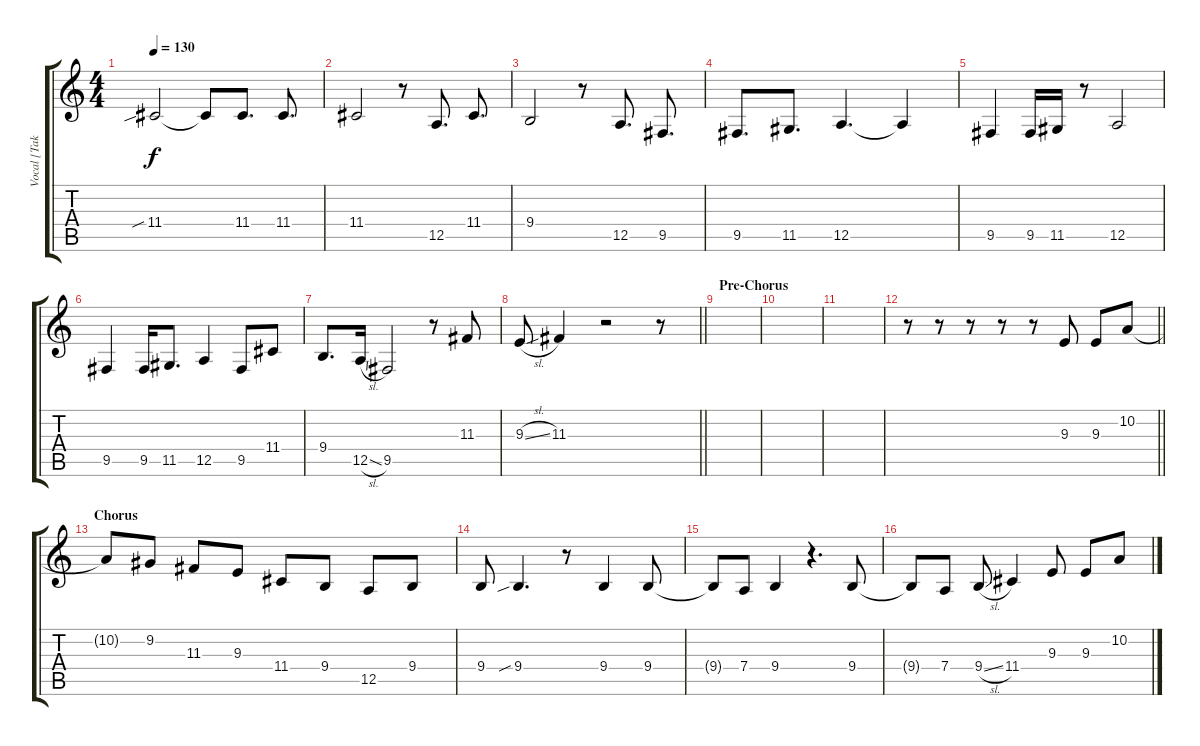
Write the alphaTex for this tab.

\track ("Vocal [Taka]" "Vocal [Tak") {instrument flute}
\staff {score tabs}
\tuning (E4 B3 G3 D3 A2 E2) {hide}
\ts (4 4)
\tempo 130
\clef g2
\ks c
11.4{sib}.2{dy f} 11.4{t}.8 11.4.8{d} 11.4.8{d} |
11.4.2 r.8 12.5.8{d} 11.4.8{d} |
9.4.2 r.8 12.5.8{d} 9.5.8{d} |
9.5.8{d} 11.5.8{d} 12.5.4{d} 12.5{t}.4 |
9.5.4 9.5.16 11.5.16 r.8 12.5.2 |
9.5.4 9.5.16 11.5.8{d} 12.5.4 9.5.8 11.4.8 |
9.4.8{d} 12.5{sl}.16 9.5.2 r.8 11.3.8 |
\barLineRight lightlight
9.3{sl}.8 11.3.4 r.2 r.8 |
\section ("" "Pre-Chorus")
|
|
|
\barLineRight lightlight
r.8 r.8 r.8 r.8 r.8 9.3.8 9.3.8 10.2.8 |
\section ("" "Chorus")
10.2{t}.8 9.2.8 11.3.8 9.3.8 11.4.8 9.4.8 12.5.8 9.4.8 |
9.4.8 9.4{sib}.4{d} r.8 9.4.4 9.4.8 |
9.4{t}.8 7.4.8 9.4.4 r.4{d} 9.4.8 |
9.4{t}.8 7.4.8 9.4{sl}.8 11.4.4 9.3.8 9.3.8 10.2.8
